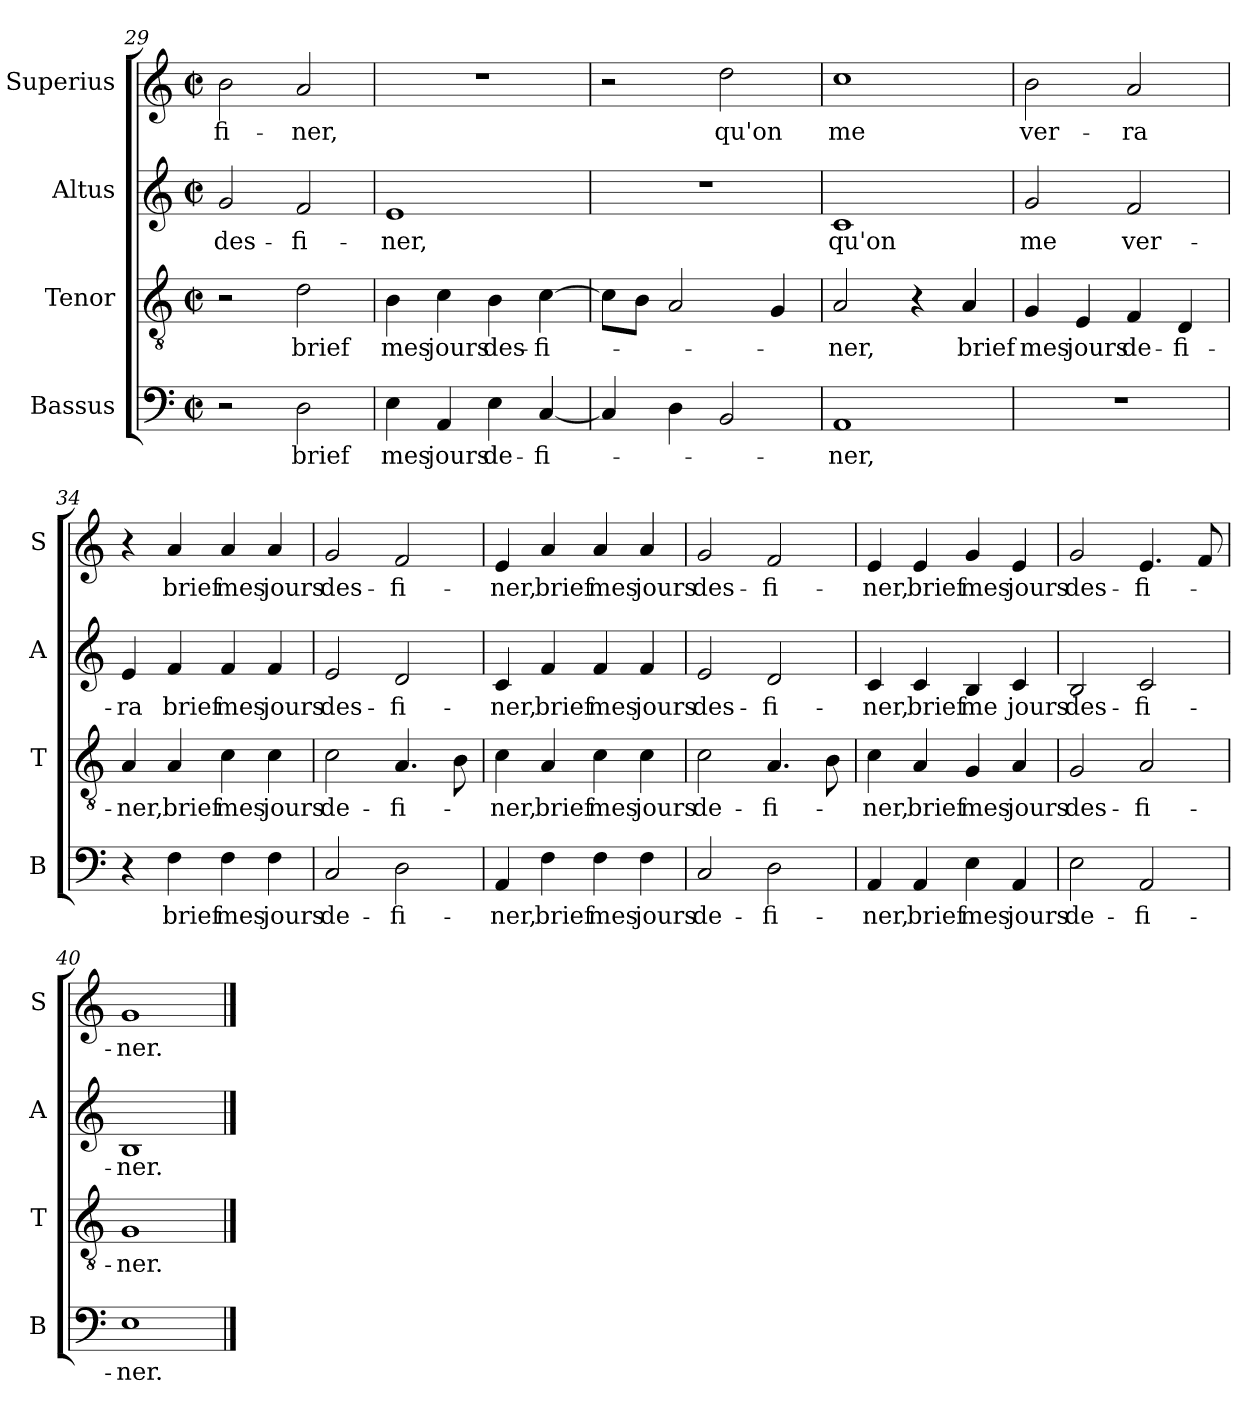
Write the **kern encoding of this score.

**kern	**text	**kern	**text	**kern	**text	**kern	**text
*part4	*part4	*part3	*part3	*part2	*part2	*part1	*part1
*staff4	*staff4	*staff3	*staff3	*staff2	*staff2	*staff1	*staff1
*I"Bassus	*	*I"Tenor	*	*I"Altus	*	*I"Superius	*
*I'B	*	*I'T	*	*I'A	*	*I'S	*
*clefF4	*	*clefGv2	*	*clefG2	*	*clefG2	*
*k[]	*	*k[]	*	*k[]	*	*k[]	*
*C:	*	*C:	*	*C:	*	*C:	*
*M2/2	*	*M2/2	*	*M2/2	*	*M2/2	*
*met(c|)	*	*met(c|)	*	*met(c|)	*	*met(c|)	*
=29	=29	=29	=29	=29	=29	=29	=29
2r	.	2r	.	2g/	des-	2b\	-fi-
2D\	brief	2d\	brief	2f/	-fi-	2a/	-ner,
=30	=30	=30	=30	=30	=30	=30	=30
4E\	mes	4B\	mes	1e	-ner,	1r	.
4AA/	jours	4c\	jours	.	.	.	.
4E\	de-	4B\	des-	.	.	.	.
[4C/	-fi-	[4c\	-fi-	.	.	.	.
!!LO:PB:g=z
=31	=31	=31	=31	=31	=31	=31	=31
4C/]	.	8c\L]	.	1r	.	2r	.
.	.	8B\J	.	.	.	.	.
4D\	.	2A/	.	.	.	.	.
2BB/	.	.	.	.	.	2dd\	qu'on
.	.	4G/	.	.	.	.	.
=32	=32	=32	=32	=32	=32	=32	=32
1AA	-ner,	2A/	-ner,	1c	qu'on	1cc	me
.	.	4r	.	.	.	.	.
.	.	4A/	brief	.	.	.	.
=33	=33	=33	=33	=33	=33	=33	=33
1r	.	4G/	mes	2g/	me	2b\	ver-
.	.	4E/	jours	.	.	.	.
.	.	4F/	de-	2f/	ver-	2a/	-ra
.	.	4D/	-fi-	.	.	.	.
=34	=34	=34	=34	=34	=34	=34	=34
4r	.	4A/	-ner,	4e/	-ra	4r	.
4F\	brief	4A/	brief	4f/	brief	4a/	brief
4F\	mes	4c\	mes	4f/	mes	4a/	mes
4F\	jours	4c\	jours	4f/	jours	4a/	jours
=35	=35	=35	=35	=35	=35	=35	=35
2C/	de-	2c\	de-	2e/	des-	2g/	des-
2D\	-fi-	4.A/	-fi-	2d/	-fi-	2f/	-fi-
.	.	8B\	.	.	.	.	.
!!LO:LB:g=z
=36	=36	=36	=36	=36	=36	=36	=36
4AA/	-ner,	4c\	-ner,	4c/	-ner,	4e/	-ner,
4F\	brief	4A/	brief	4f/	brief	4a/	brief
4F\	mes	4c\	mes	4f/	mes	4a/	mes
4F\	jours	4c\	jours	4f/	jours	4a/	jours
=37	=37	=37	=37	=37	=37	=37	=37
2C/	de-	2c\	de-	2e/	des-	2g/	des-
2D\	-fi-	4.A/	-fi-	2d/	-fi-	2f/	-fi-
.	.	8B\	.	.	.	.	.
=38	=38	=38	=38	=38	=38	=38	=38
4AA/	-ner,	4c\	-ner,	4c/	-ner,	4e/	-ner,
4AA/	brief	4A/	brief	4c/	brief	4e/	brief
4E\	mes	4G/	mes	4B/	me	4g/	mes
4AA/	jours	4A/	jours	4c/	jours	4e/	jours
=39	=39	=39	=39	=39	=39	=39	=39
2E\	de-	2G/	des-	2B/	des-	2g/	des-
2AA/	-fi-	2A/	-fi-	2c/	-fi-	4.e/	-fi-
.	.	.	.	.	.	8f/	.
=40	=40	=40	=40	=40	=40	=40	=40
1E	-ner.	1G	-ner.	1B	-ner.	1g	-ner.
==	==	==	==	==	==	==	==
*-	*-	*-	*-	*-	*-	*-	*-
